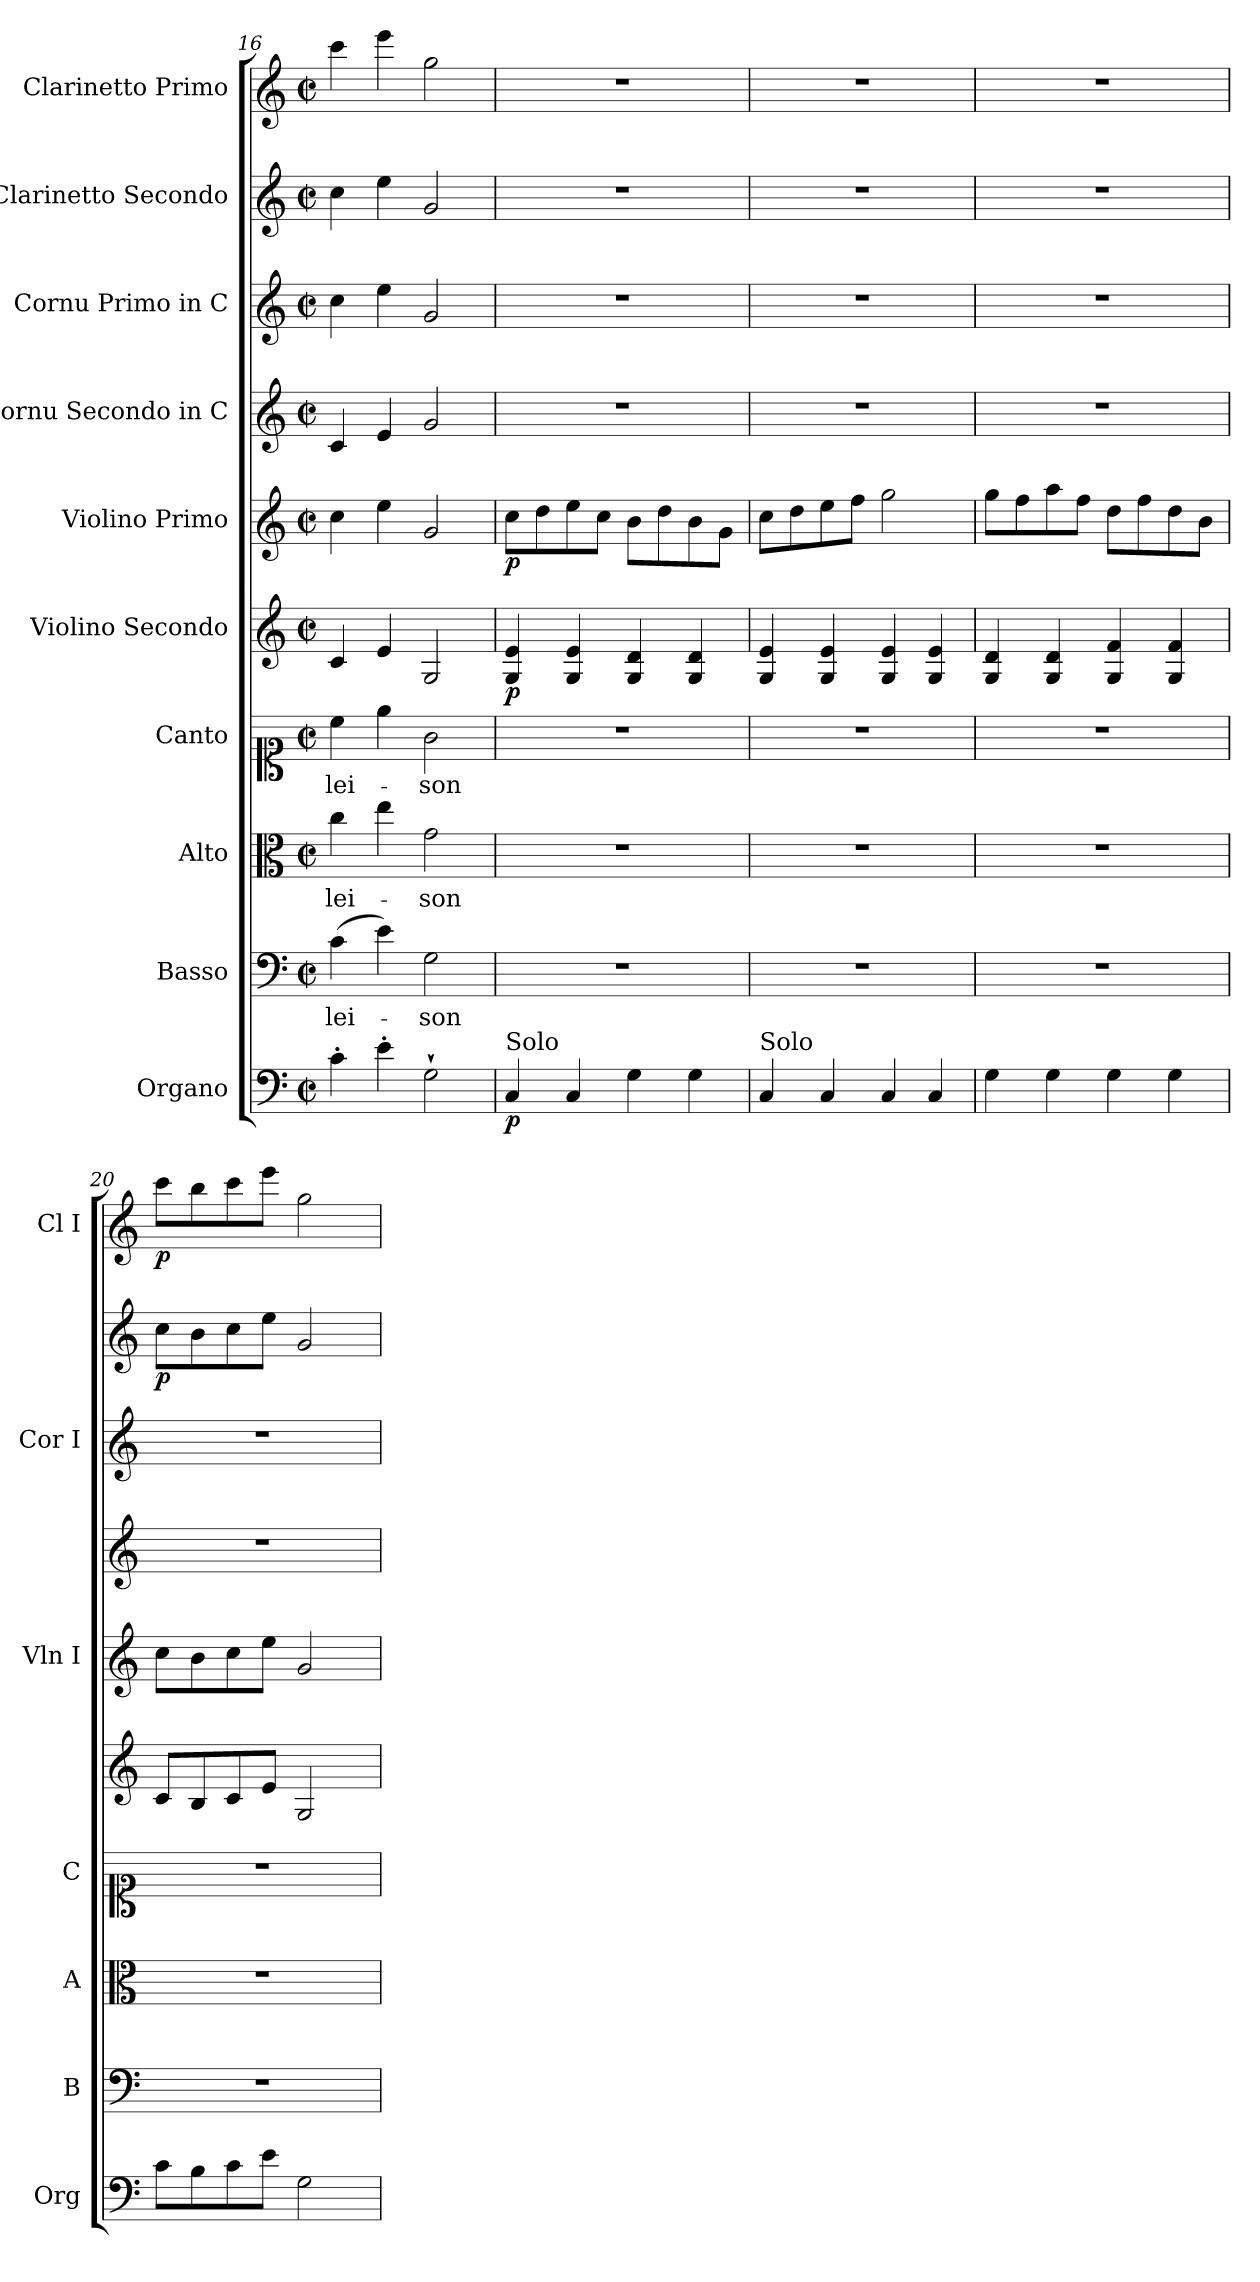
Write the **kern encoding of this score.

**kern	**dynam	**kern	**text	**kern	**text	**kern	**text	**kern	**dynam	**kern	**dynam	**kern	**kern	**kern	**dynam	**kern	**dynam
*part10	*part10	*part9	*part9	*part8	*part8	*part7	*part7	*part6	*part6	*part5	*part5	*part4	*part3	*part2	*part2	*part1	*part1
*staff10	*staff10	*staff9	*staff9	*staff8	*staff8	*staff7	*staff7	*staff6	*staff6	*staff5	*staff5	*staff4	*staff3	*staff2	*staff2	*staff1	*staff1
*I"Organo	*	*I"Basso	*	*I"Alto	*	*I"Canto	*	*I"Violino Secondo	*	*I"Violino Primo	*	*I"Cornu Secondo in C	*I"Cornu Primo in C	*I"Clarinetto Secondo	*	*I"Clarinetto Primo	*
*I'Org	*	*I'B	*	*I'A	*	*I'C	*	*	*	*I'Vln I	*	*	*I'Cor I	*	*	*I'Cl I	*
*clefF4	*	*clefF4	*	*clefC3	*	*clefC1	*	*clefG2	*	*clefG2	*	*clefG2	*clefG2	*clefG2	*	*clefG2	*
*k[]	*	*k[]	*	*k[]	*	*k[]	*	*k[]	*	*k[]	*	*k[]	*k[]	*k[]	*	*k[]	*
*C:	*	*C:	*	*C:	*	*C:	*	*C:	*	*C:	*	*C:	*C:	*C:	*	*C:	*
*M2/2	*	*M2/2	*	*M2/2	*	*M2/2	*	*M2/2	*	*M2/2	*	*M2/2	*M2/2	*M2/2	*	*M2/2	*
*met(c|)	*	*met(c|)	*	*met(c|)	*	*met(c|)	*	*met(c|)	*	*met(c|)	*	*met(c|)	*met(c|)	*met(c|)	*	*met(c|)	*
=16	=16	=16	=16	=16	=16	=16	=16	=16	=16	=16	=16	=16	=16	=16	=16	=16	=16
4c'	.	(>4c	-lei-	4cc	-lei-	4cc	-lei-	4c	.	4cc	.	4c	4cc	4cc	.	4ccc	.
4e'	.	4e)	.	4ee	.	4ee	.	4e	.	4ee	.	4e	4ee	4ee	.	4eee	.
2G`	.	2G	-son	2g	-son	2g	-son	2G	.	2g	.	2g	2g	2g	.	2gg	.
=17	=17	=17	=17	=17	=17	=17	=17	=17	=17	=17	=17	=17	=17	=17	=17	=17	=17
!LO:TX:a:t=Solo	!	!	!	!	!	!	!	!	!	!	!	!	!	!	!	!	!
4C	p	1r	.	1r	.	1r	.	4G 4e	p	8ccL	p	1r	1r	1r	.	1r	.
.	.	.	.	.	.	.	.	.	.	8dd	.	.	.	.	.	.	.
4C	.	.	.	.	.	.	.	4G 4e	.	8ee	.	.	.	.	.	.	.
.	.	.	.	.	.	.	.	.	.	8ccJ	.	.	.	.	.	.	.
4G	.	.	.	.	.	.	.	4G 4d	.	8bL	.	.	.	.	.	.	.
.	.	.	.	.	.	.	.	.	.	8dd	.	.	.	.	.	.	.
4G	.	.	.	.	.	.	.	4G 4d	.	8b	.	.	.	.	.	.	.
.	.	.	.	.	.	.	.	.	.	8gJ	.	.	.	.	.	.	.
=18	=18	=18	=18	=18	=18	=18	=18	=18	=18	=18	=18	=18	=18	=18	=18	=18	=18
!LO:TX:a:t=Solo	!	!	!	!	!	!	!	!	!	!	!	!	!	!	!	!	!
4C	.	1r	.	1r	.	1r	.	4G 4e	.	8ccL	.	1r	1r	1r	.	1r	.
.	.	.	.	.	.	.	.	.	.	8dd	.	.	.	.	.	.	.
4C	.	.	.	.	.	.	.	4G 4e	.	8ee	.	.	.	.	.	.	.
.	.	.	.	.	.	.	.	.	.	8ffJ	.	.	.	.	.	.	.
4C	.	.	.	.	.	.	.	4G 4e	.	2gg	.	.	.	.	.	.	.
4C	.	.	.	.	.	.	.	4G 4e	.	.	.	.	.	.	.	.	.
=19	=19	=19	=19	=19	=19	=19	=19	=19	=19	=19	=19	=19	=19	=19	=19	=19	=19
4G	.	1r	.	1r	.	1r	.	4G 4d	.	8ggL	.	1r	1r	1r	.	1r	.
.	.	.	.	.	.	.	.	.	.	8ff	.	.	.	.	.	.	.
4G	.	.	.	.	.	.	.	4G 4d	.	8aa	.	.	.	.	.	.	.
.	.	.	.	.	.	.	.	.	.	8ffJ	.	.	.	.	.	.	.
4G	.	.	.	.	.	.	.	4G 4f	.	8ddL	.	.	.	.	.	.	.
.	.	.	.	.	.	.	.	.	.	8ff	.	.	.	.	.	.	.
4G	.	.	.	.	.	.	.	4G 4f	.	8dd	.	.	.	.	.	.	.
.	.	.	.	.	.	.	.	.	.	8bJ	.	.	.	.	.	.	.
=20	=20	=20	=20	=20	=20	=20	=20	=20	=20	=20	=20	=20	=20	=20	=20	=20	=20
8cL	.	1r	.	1r	.	1r	.	8cL	.	8ccL	.	1r	1r	8ccL	p	8cccL	p
8B	.	.	.	.	.	.	.	8B	.	8b	.	.	.	8b	.	8bb	.
8c	.	.	.	.	.	.	.	8c	.	8cc	.	.	.	8cc	.	8ccc	.
8eJ	.	.	.	.	.	.	.	8eJ	.	8eeJ	.	.	.	8eeJ	.	8eeeJ	.
2G	.	.	.	.	.	.	.	2G	.	2g	.	.	.	2g	.	2gg	.
=	=	=	=	=	=	=	=	=	=	=	=	=	=	=	=	=	=
*-	*-	*-	*-	*-	*-	*-	*-	*-	*-	*-	*-	*-	*-	*-	*-	*-	*-
